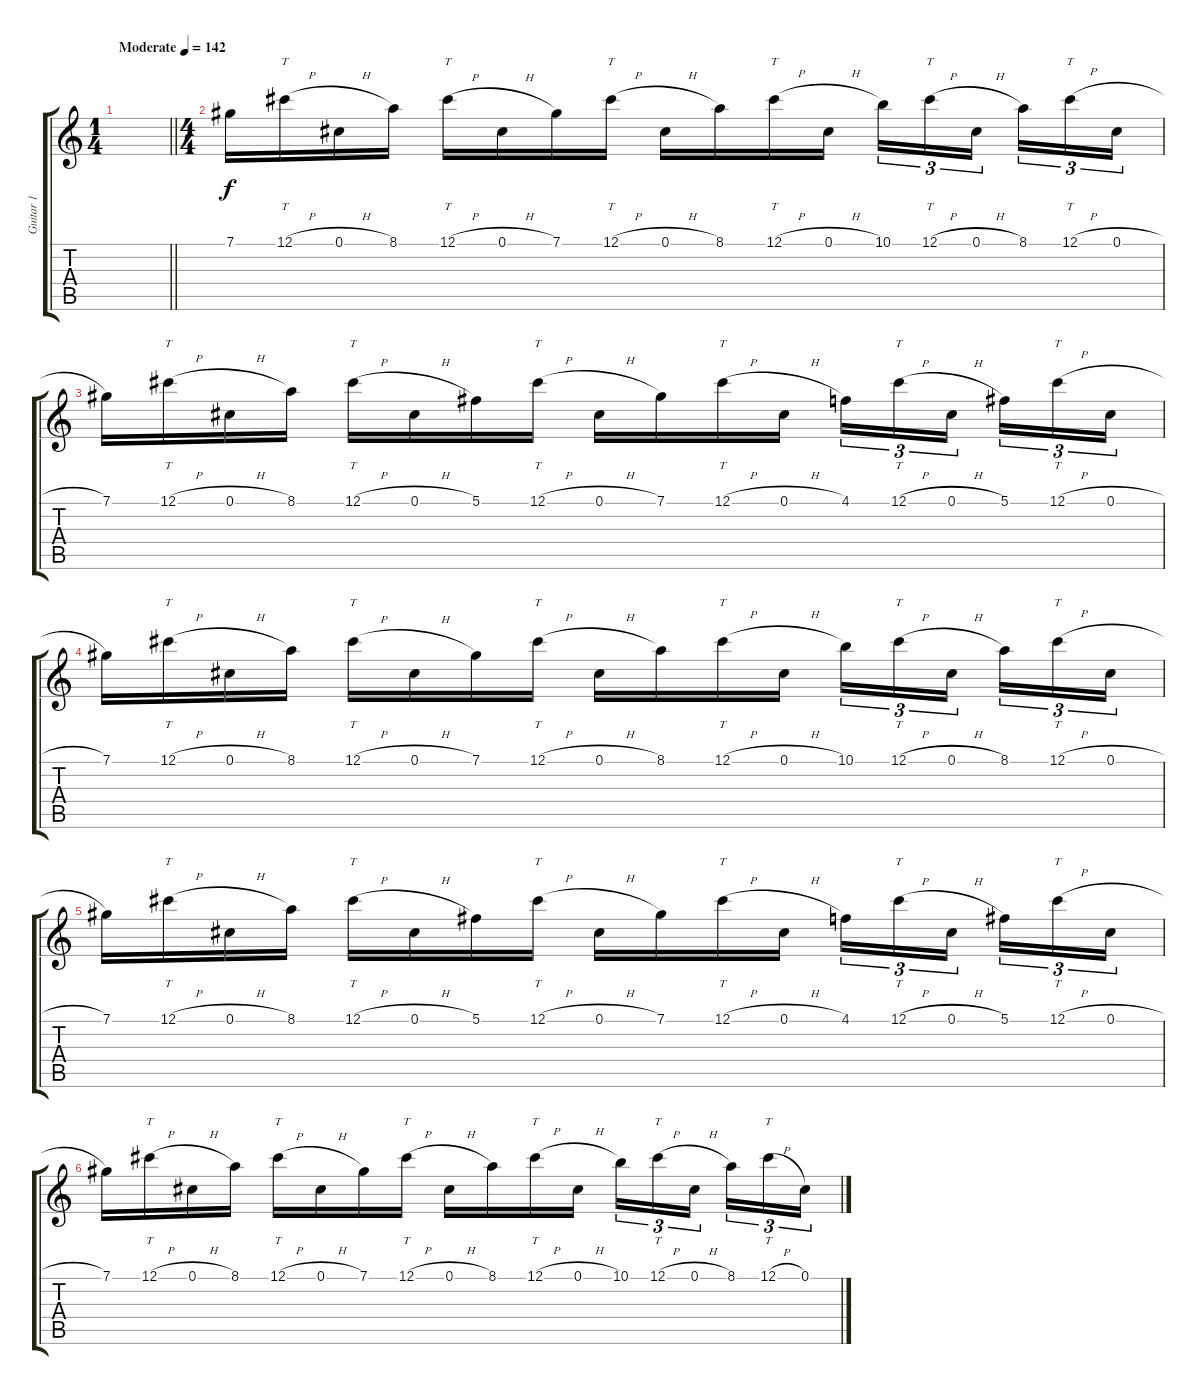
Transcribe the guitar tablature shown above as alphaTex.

\track ("Guitar 1" "Guitar 1") {instrument distortionguitar}
\staff {score tabs}
\tuning (Db4 Ab3 E3 B2 Gb2 B1) {hide}
\ts (1 4)
\tempo (142 "Moderate")
\clef g2
\barLineRight lightlight
\ks c
|
\ts (4 4)
7.1.16 12.1{h}.16{tt} 0.1{h}.16 8.1.16 12.1{h}.16{tt} 0.1{h}.16 7.1.16 12.1{h}.16{tt} 0.1{h}.16 8.1.16 12.1{h}.16{tt} 0.1{h}.16 10.1.16{tu (3 2)} 12.1{h}.16{tt tu (3 2)} 0.1{h}.16{tu (3 2) beam splitsecondary} 8.1.16{tu (3 2)} 12.1{h}.16{tt tu (3 2)} 0.1{h}.16{tu (3 2)} |
7.1.16 12.1{h}.16{tt} 0.1{h}.16 8.1.16 12.1{h}.16{tt} 0.1{h}.16 5.1.16 12.1{h}.16{tt} 0.1{h}.16 7.1.16 12.1{h}.16{tt} 0.1{h}.16 4.1.16{tu (3 2)} 12.1{h}.16{tt tu (3 2)} 0.1{h}.16{tu (3 2) beam splitsecondary} 5.1.16{tu (3 2)} 12.1{h}.16{tt tu (3 2)} 0.1{h}.16{tu (3 2)} |
7.1.16 12.1{h}.16{tt} 0.1{h}.16 8.1.16 12.1{h}.16{tt} 0.1{h}.16 7.1.16 12.1{h}.16{tt} 0.1{h}.16 8.1.16 12.1{h}.16{tt} 0.1{h}.16 10.1.16{tu (3 2)} 12.1{h}.16{tt tu (3 2)} 0.1{h}.16{tu (3 2) beam splitsecondary} 8.1.16{tu (3 2)} 12.1{h}.16{tt tu (3 2)} 0.1{h}.16{tu (3 2)} |
7.1.16 12.1{h}.16{tt} 0.1{h}.16 8.1.16 12.1{h}.16{tt} 0.1{h}.16 5.1.16 12.1{h}.16{tt} 0.1{h}.16 7.1.16 12.1{h}.16{tt} 0.1{h}.16 4.1.16{tu (3 2)} 12.1{h}.16{tt tu (3 2)} 0.1{h}.16{tu (3 2) beam splitsecondary} 5.1.16{tu (3 2)} 12.1{h}.16{tt tu (3 2)} 0.1{h}.16{tu (3 2)} |
7.1.16 12.1{h}.16{tt} 0.1{h}.16 8.1.16 12.1{h}.16{tt} 0.1{h}.16 7.1.16 12.1{h}.16{tt} 0.1{h}.16 8.1.16 12.1{h}.16{tt} 0.1{h}.16 10.1.16{tu (3 2)} 12.1{h}.16{tt tu (3 2)} 0.1{h}.16{tu (3 2) beam splitsecondary} 8.1.16{tu (3 2)} 12.1{h}.16{tt tu (3 2)} 0.1{h}.16{tu (3 2)}
